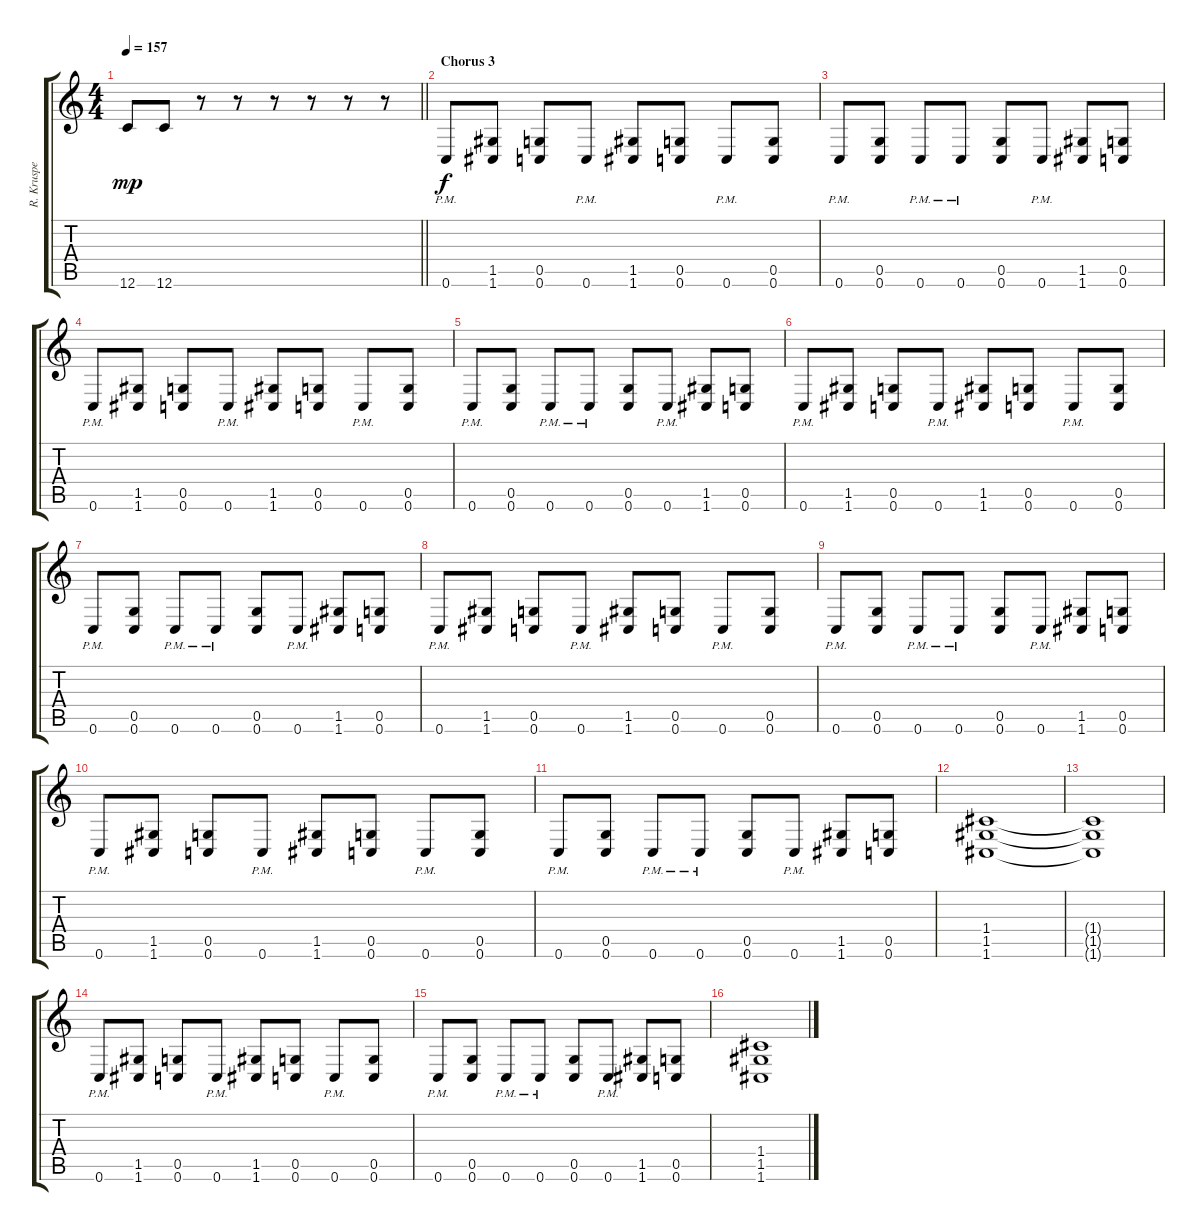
\track ("R. Kruspe" "R. Kruspe") {instrument distortionguitar}
\staff {score tabs}
\tuning (D4 A3 F3 C3 G2 C2) {hide}
\ts (4 4)
\tempo 157
\clef g2
\barLineRight lightlight
\ks c
12.6.8{dy mp} 12.6.8 r.8 r.8 r.8 r.8 r.8 r.8 |
\section ("" "Chorus 3")
0.6{pm}.8{dy f} (1.5 1.6).8 (0.5 0.6).8 0.6{pm}.8 (1.5 1.6).8 (0.5 0.6).8 0.6{pm}.8 (0.5 0.6).8 |
0.6{pm}.8 (0.5 0.6).8 0.6{pm}.8 0.6{pm}.8 (0.5 0.6).8 0.6{pm}.8 (1.5 1.6).8 (0.5 0.6).8 |
0.6{pm}.8 (1.5 1.6).8 (0.5 0.6).8 0.6{pm}.8 (1.5 1.6).8 (0.5 0.6).8 0.6{pm}.8 (0.5 0.6).8 |
0.6{pm}.8 (0.5 0.6).8 0.6{pm}.8 0.6{pm}.8 (0.5 0.6).8 0.6{pm}.8 (1.5 1.6).8 (0.5 0.6).8 |
0.6{pm}.8 (1.5 1.6).8 (0.5 0.6).8 0.6{pm}.8 (1.5 1.6).8 (0.5 0.6).8 0.6{pm}.8 (0.5 0.6).8 |
0.6{pm}.8 (0.5 0.6).8 0.6{pm}.8 0.6{pm}.8 (0.5 0.6).8 0.6{pm}.8 (1.5 1.6).8 (0.5 0.6).8 |
0.6{pm}.8 (1.5 1.6).8 (0.5 0.6).8 0.6{pm}.8 (1.5 1.6).8 (0.5 0.6).8 0.6{pm}.8 (0.5 0.6).8 |
0.6{pm}.8 (0.5 0.6).8 0.6{pm}.8 0.6{pm}.8 (0.5 0.6).8 0.6{pm}.8 (1.5 1.6).8 (0.5 0.6).8 |
0.6{pm}.8 (1.5 1.6).8 (0.5 0.6).8 0.6{pm}.8 (1.5 1.6).8 (0.5 0.6).8 0.6{pm}.8 (0.5 0.6).8 |
0.6{pm}.8 (0.5 0.6).8 0.6{pm}.8 0.6{pm}.8 (0.5 0.6).8 0.6{pm}.8 (1.5 1.6).8 (0.5 0.6).8 |
(1.4 1.5 1.6).1 |
(1.4{t} 1.5{t} 1.6{t}).1 |
0.6{pm}.8 (1.5 1.6).8 (0.5 0.6).8 0.6{pm}.8 (1.5 1.6).8 (0.5 0.6).8 0.6{pm}.8 (0.5 0.6).8 |
0.6{pm}.8 (0.5 0.6).8 0.6{pm}.8 0.6{pm}.8 (0.5 0.6).8 0.6{pm}.8 (1.5 1.6).8 (0.5 0.6).8 |
(1.4 1.5 1.6).1
